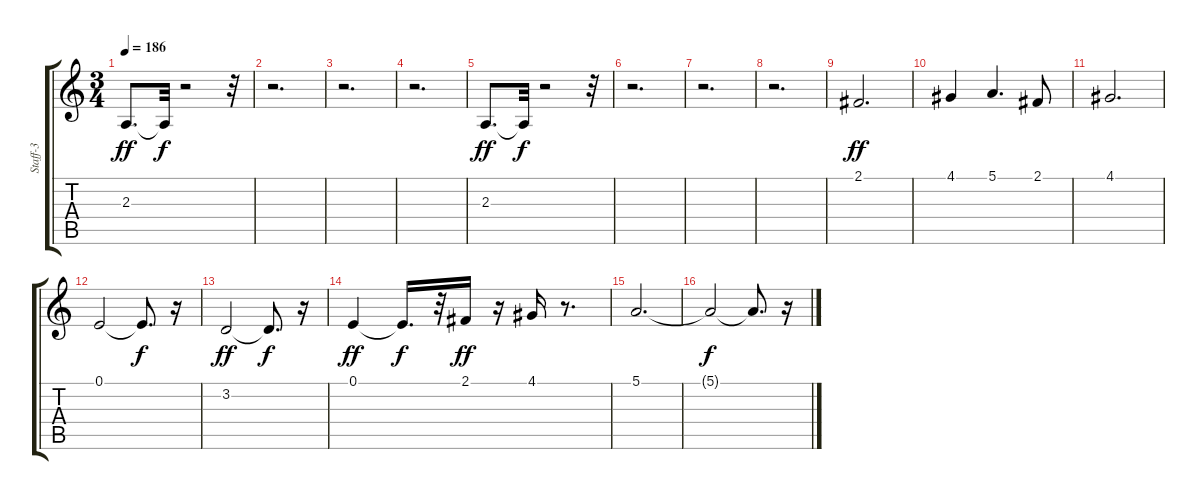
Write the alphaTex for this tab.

\track ("Staff-3" "Staff-3") {instrument pad2warm}
\staff {score tabs}
\tuning (E4 B3 G3 D3 A2 E2) {hide}
\ts (3 4)
\tempo 186
\clef g2
\ks c
2.3.8{d dy ff} 2.3{t}.32{dy f} r.2 r.32 |
r.2{d} |
r.2{d} |
r.2{d} |
2.3.8{d dy ff} 2.3{t}.32{dy f} r.2 r.32 |
r.2{d} |
r.2{d} |
r.2{d} |
2.1.2{d dy ff balance 0} |
4.1.4 5.1.4{d} 2.1.8 |
4.1.2{d balance 16} |
0.1.2 0.1{t}.8{d dy f} r.16 |
3.2.2{dy ff balance 0} 3.2{t}.8{d dy f} r.16 |
0.1.4{dy ff} 0.1{t}.16{d dy f} r.32 2.1.16{dy ff} r.16 4.1.16 r.8{d} |
5.1.2{d balance 16} |
5.1{t}.2{dy f} 5.1{t}.8{d} r.16
